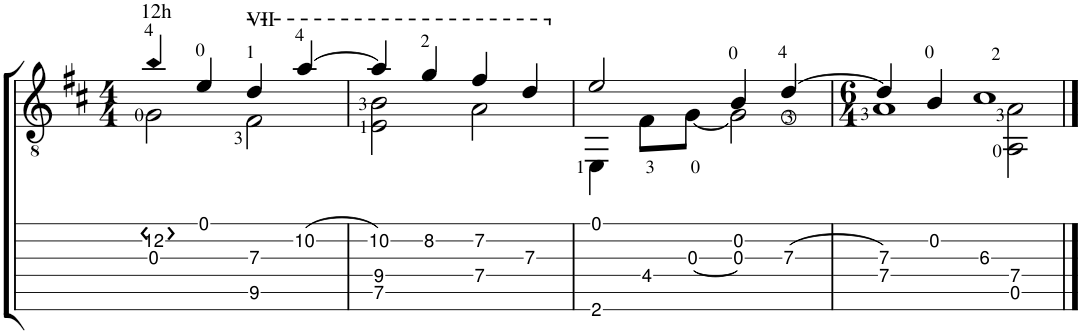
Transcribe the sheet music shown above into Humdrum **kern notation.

**kern	**kern
*part1	*part1
*staff2	*staff1
*I"Gtr	*
*stria6	*
*	*clefGv2
*k[f#c#]	*k[f#c#]
*M4/4	*M4/4
=1	=1
*^	*^
!	!	!LO:TX:a:t=12h	!
!LO:TX:a:t=‹  ›	!	!	!
4b	2G	4b/	2G\
4e	.	4e/	.
!	!	!LO:TX:a:t=VII	!
4d	2F#	4d/	2F#\
[4a	.	[4a/	.
=2	=2	=2	=2
4a]	2E 2B	4a/]	2E\ 2B\
4g	.	4g/	.
4f#	2A	4f#/	2A\
4d	.	4d/	.
=3	=3	=3	=3
2e	4EE	2e/	4EE\
.	8F#L	.	8F#<\L
.	[8GJ	.	[8G<\J
4B	2G]	4B/	2G\]
[4d	.	[4d/	.
=4	=4	=4	=4
*M6/4	*	*M6/4	*
4d]	1A	4d/]	1A
4B	.	4B/	.
1c#	.	1c#	.
.	2AA 2A	.	2AA\ 2A\
*v	*v	*	*
*	*v	*v
==	==
*-	*-
